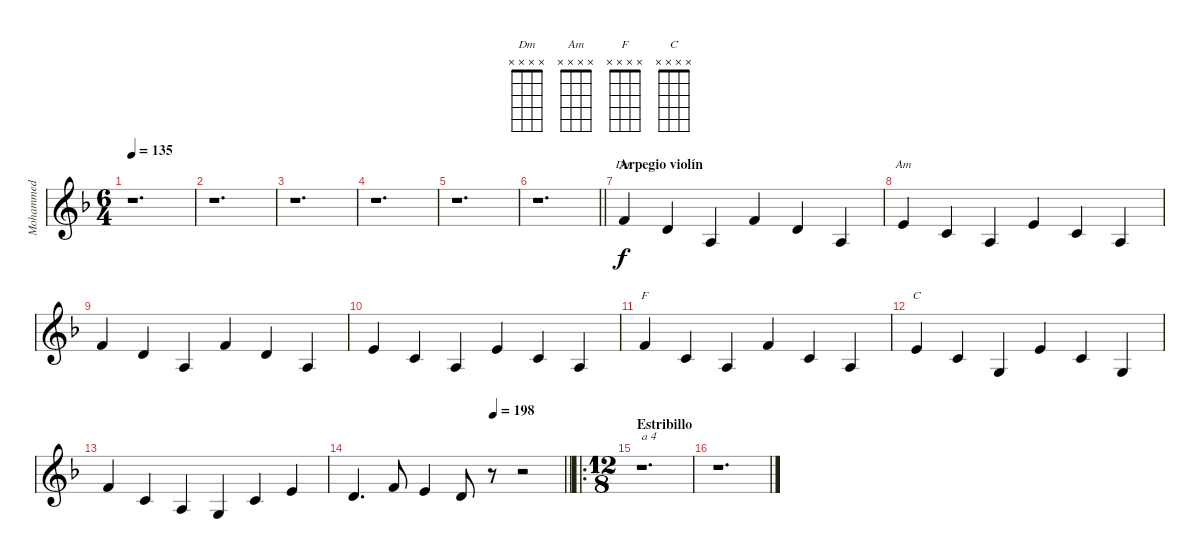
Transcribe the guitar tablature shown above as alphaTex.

\track ("Mohammed" "Mohammed") {instrument violin}
\staff {score}
\tuning (E5 A4 D4 G3) {hide}
\chord ("Dm" x x x x)
\chord ("Am" x x x x)
\chord ("F" x x x x)
\chord ("C" x x x x)
\ts (6 4)
\tempo 135
\clef g2
\ks dminor
r.1{d dy f} |
r.1{d} |
r.1{d} |
r.1{d} |
r.1{d} |
\barLineRight lightlight
r.1{d} |
\section ("" "Arpegio violín")
10.4.4{ch "Dm" volume 14} 0.3.4 2.4.4 10.4.4 0.3.4 2.4.4 |
9.4.4{ch "Am"} 5.4.4 2.4.4 9.4.4 5.4.4 2.4.4 |
10.4.4 0.3.4 2.4.4 10.4.4 0.3.4 2.4.4 |
9.4.4 5.4.4 2.4.4 9.4.4 5.4.4 2.4.4 |
3.3.4{ch "F"} 5.4.4 2.4.4 3.3.4 5.4.4 2.4.4 |
2.3.4{ch "C"} 5.4.4 0.4.4 2.3.4 5.4.4 0.4.4 |
3.3.4 5.4.4 2.4.4 0.4.4 5.4.4 2.3.4 |
\tempo (198 0.6666666666666666)
\barLineRight lightlight
0.3.4{d} 3.3.8 2.3.4 0.3.8 r.8 r.2 |
\ro
\ts (12 8)
\section ("" "Estribillo")
r.1{d txt "a 4"} |
r.1{d}
